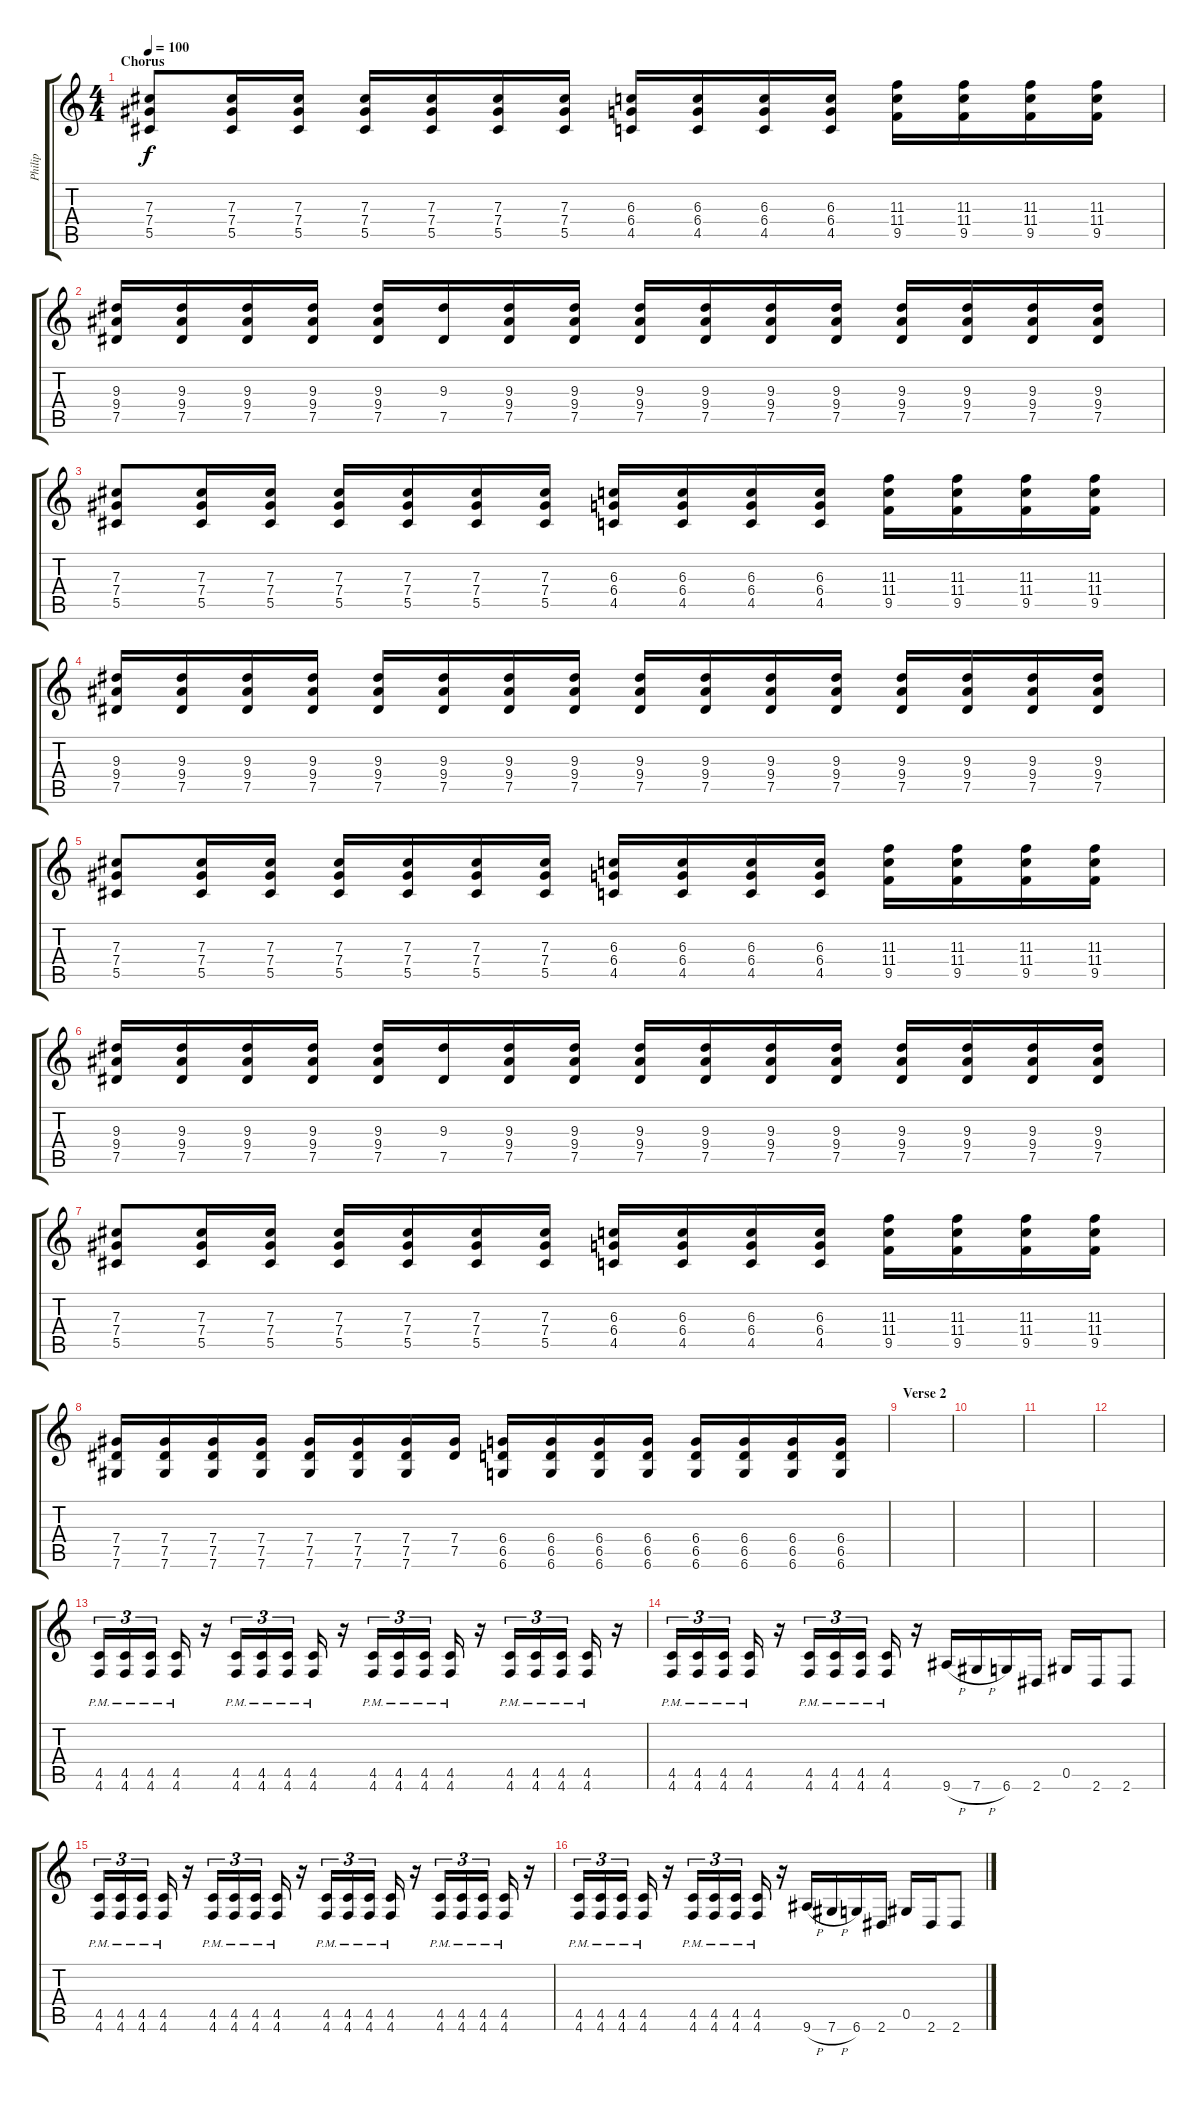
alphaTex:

\track ("Philip" "Philip") {instrument distortionguitar}
\staff {score tabs}
\tuning (Eb4 Bb3 Gb3 Db3 Ab2 Db2) {hide}
\ts (4 4)
\section ("" "Chorus")
\tempo 100
\clef g2
\ks c
(7.3 7.4 5.5).8{dy f} (7.3 7.4 5.5).16 (7.3 7.4 5.5).16 (7.3 7.4 5.5).16 (7.3 7.4 5.5).16 (7.3 7.4 5.5).16 (7.3 7.4 5.5).16 (6.3 6.4 4.5).16 (6.3 6.4 4.5).16 (6.3 6.4 4.5).16 (6.3 6.4 4.5).16 (11.3 11.4 9.5).16 (11.3 11.4 9.5).16 (11.3 11.4 9.5).16 (11.3 11.4 9.5).16 |
(9.3 9.4 7.5).16 (9.3 9.4 7.5).16 (9.3 9.4 7.5).16 (9.3 9.4 7.5).16 (9.3 9.4 7.5).16 (9.3 7.5).16 (9.3 9.4 7.5).16 (9.3 9.4 7.5).16 (9.3 9.4 7.5).16 (9.3 9.4 7.5).16 (9.3 9.4 7.5).16 (9.3 9.4 7.5).16 (9.3 9.4 7.5).16 (9.3 9.4 7.5).16 (9.3 9.4 7.5).16 (9.3 9.4 7.5).16 |
(7.3 7.4 5.5).8 (7.3 7.4 5.5).16 (7.3 7.4 5.5).16 (7.3 7.4 5.5).16 (7.3 7.4 5.5).16 (7.3 7.4 5.5).16 (7.3 7.4 5.5).16 (6.3 6.4 4.5).16 (6.3 6.4 4.5).16 (6.3 6.4 4.5).16 (6.3 6.4 4.5).16 (11.3 11.4 9.5).16 (11.3 11.4 9.5).16 (11.3 11.4 9.5).16 (11.3 11.4 9.5).16 |
(9.3 9.4 7.5).16 (9.3 9.4 7.5).16 (9.3 9.4 7.5).16 (9.3 9.4 7.5).16 (9.3 9.4 7.5).16 (9.3 9.4 7.5).16 (9.3 9.4 7.5).16 (9.3 9.4 7.5).16 (9.3 9.4 7.5).16 (9.3 9.4 7.5).16 (9.3 9.4 7.5).16 (9.3 9.4 7.5).16 (9.3 9.4 7.5).16 (9.3 9.4 7.5).16 (9.3 9.4 7.5).16 (9.3 9.4 7.5).16 |
(7.3 7.4 5.5).8 (7.3 7.4 5.5).16 (7.3 7.4 5.5).16 (7.3 7.4 5.5).16 (7.3 7.4 5.5).16 (7.3 7.4 5.5).16 (7.3 7.4 5.5).16 (6.3 6.4 4.5).16 (6.3 6.4 4.5).16 (6.3 6.4 4.5).16 (6.3 6.4 4.5).16 (11.3 11.4 9.5).16 (11.3 11.4 9.5).16 (11.3 11.4 9.5).16 (11.3 11.4 9.5).16 |
(9.3 9.4 7.5).16 (9.3 9.4 7.5).16 (9.3 9.4 7.5).16 (9.3 9.4 7.5).16 (9.3 9.4 7.5).16 (9.3 7.5).16 (9.3 9.4 7.5).16 (9.3 9.4 7.5).16 (9.3 9.4 7.5).16 (9.3 9.4 7.5).16 (9.3 9.4 7.5).16 (9.3 9.4 7.5).16 (9.3 9.4 7.5).16 (9.3 9.4 7.5).16 (9.3 9.4 7.5).16 (9.3 9.4 7.5).16 |
(7.3 7.4 5.5).8 (7.3 7.4 5.5).16 (7.3 7.4 5.5).16 (7.3 7.4 5.5).16 (7.3 7.4 5.5).16 (7.3 7.4 5.5).16 (7.3 7.4 5.5).16 (6.3 6.4 4.5).16 (6.3 6.4 4.5).16 (6.3 6.4 4.5).16 (6.3 6.4 4.5).16 (11.3 11.4 9.5).16 (11.3 11.4 9.5).16 (11.3 11.4 9.5).16 (11.3 11.4 9.5).16 |
(7.4 7.5 7.6).16 (7.4 7.5 7.6).16 (7.4 7.5 7.6).16 (7.4 7.5 7.6).16 (7.4 7.5 7.6).16 (7.4 7.5 7.6).16 (7.4 7.5 7.6).16 (7.4 7.5).16 (6.4 6.5 6.6).16 (6.4 6.5 6.6).16 (6.4 6.5 6.6).16 (6.4 6.5 6.6).16 (6.4 6.5 6.6).16 (6.4 6.5 6.6).16 (6.4 6.5 6.6).16 (6.4 6.5 6.6).16 |
\section ("" "Verse 2")
|
|
|
|
(4.5{pm} 4.6{pm}).16{tu (3 2)} (4.5{pm} 4.6{pm}).16{tu (3 2)} (4.5{pm} 4.6{pm}).16{tu (3 2)} (4.5{pm} 4.6{pm}).16 r.16 (4.5{pm} 4.6{pm}).16{tu (3 2)} (4.5{pm} 4.6{pm}).16{tu (3 2)} (4.5{pm} 4.6{pm}).16{tu (3 2)} (4.5{pm} 4.6{pm}).16 r.16 (4.5{pm} 4.6{pm}).16{tu (3 2)} (4.5{pm} 4.6{pm}).16{tu (3 2)} (4.5{pm} 4.6{pm}).16{tu (3 2)} (4.5{pm} 4.6{pm}).16 r.16 (4.5{pm} 4.6{pm}).16{tu (3 2)} (4.5{pm} 4.6{pm}).16{tu (3 2)} (4.5{pm} 4.6{pm}).16{tu (3 2)} (4.5{pm} 4.6{pm}).16 r.16 |
(4.5{pm} 4.6{pm}).16{tu (3 2)} (4.5{pm} 4.6{pm}).16{tu (3 2)} (4.5{pm} 4.6{pm}).16{tu (3 2)} (4.5{pm} 4.6{pm}).16 r.16 (4.5{pm} 4.6{pm}).16{tu (3 2)} (4.5{pm} 4.6{pm}).16{tu (3 2)} (4.5{pm} 4.6{pm}).16{tu (3 2)} (4.5{pm} 4.6{pm}).16 r.16 9.6{h}.16 7.6{h}.16 6.6.16 2.6.16 0.5.16 2.6.16 2.6.8 |
(4.5{pm} 4.6{pm}).16{tu (3 2)} (4.5{pm} 4.6{pm}).16{tu (3 2)} (4.5{pm} 4.6{pm}).16{tu (3 2)} (4.5{pm} 4.6{pm}).16 r.16 (4.5{pm} 4.6{pm}).16{tu (3 2)} (4.5{pm} 4.6{pm}).16{tu (3 2)} (4.5{pm} 4.6{pm}).16{tu (3 2)} (4.5{pm} 4.6{pm}).16 r.16 (4.5{pm} 4.6{pm}).16{tu (3 2)} (4.5{pm} 4.6{pm}).16{tu (3 2)} (4.5{pm} 4.6{pm}).16{tu (3 2)} (4.5{pm} 4.6{pm}).16 r.16 (4.5{pm} 4.6{pm}).16{tu (3 2)} (4.5{pm} 4.6{pm}).16{tu (3 2)} (4.5{pm} 4.6{pm}).16{tu (3 2)} (4.5{pm} 4.6{pm}).16 r.16 |
(4.5{pm} 4.6{pm}).16{tu (3 2)} (4.5{pm} 4.6{pm}).16{tu (3 2)} (4.5{pm} 4.6{pm}).16{tu (3 2)} (4.5{pm} 4.6{pm}).16 r.16 (4.5{pm} 4.6{pm}).16{tu (3 2)} (4.5{pm} 4.6{pm}).16{tu (3 2)} (4.5{pm} 4.6{pm}).16{tu (3 2)} (4.5{pm} 4.6{pm}).16 r.16 9.6{h}.16 7.6{h}.16 6.6.16 2.6.16 0.5.16 2.6.16 2.6.8
